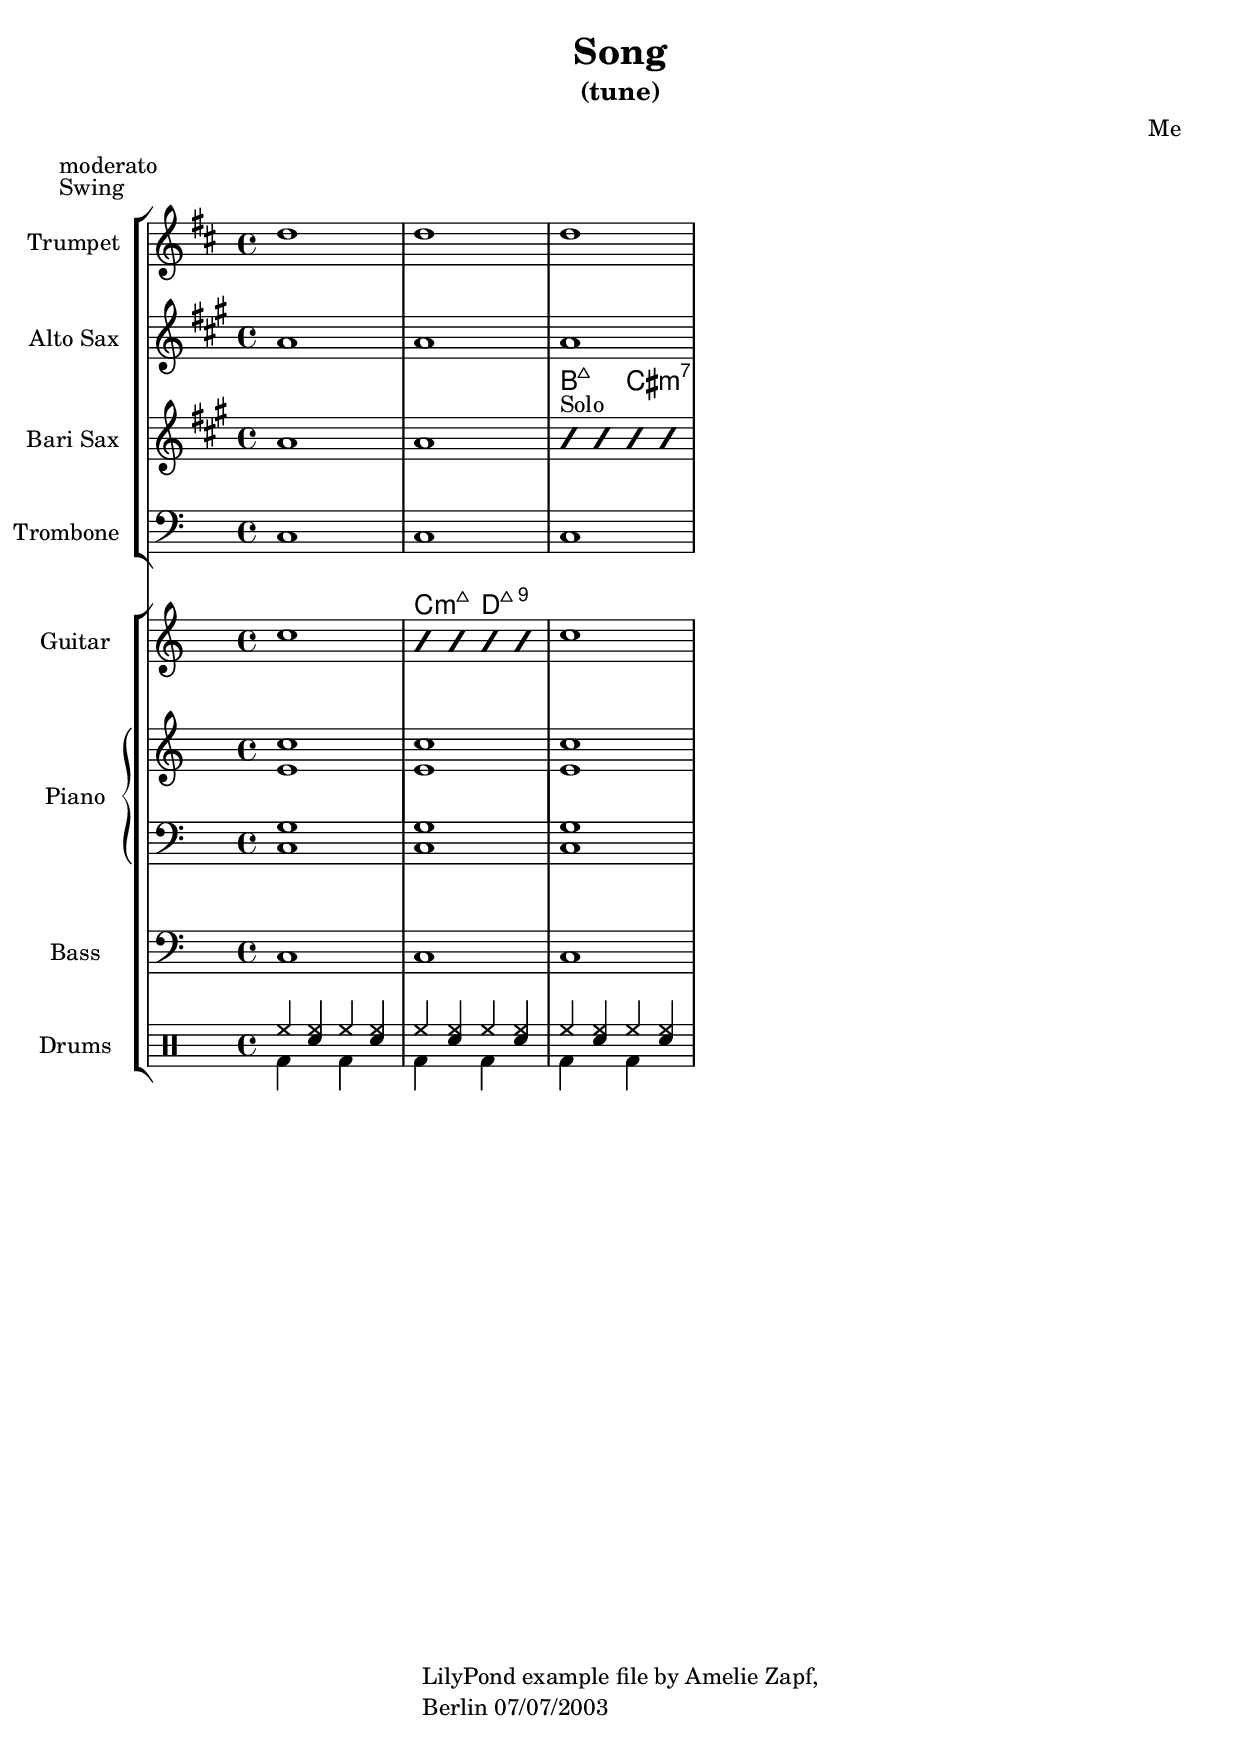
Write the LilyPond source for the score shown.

%% Do not edit this file; it is auto-generated from LSR http://lsr.dsi.unimi.it
%% This file is in the public domain.
\version "2.11.52"

\header {
  lsrtags = "keyboards, percussion, fretted-strings, template"

  texidoc = "
This is quite an advanced template, for a jazz ensemble. Note that all
instruments are notated in @code{\\key c \\major}. This refers to the
key in concert pitch; the key will be automatically transposed if the
music is within a @code{\\transpose} section.

"
  doctitle = "Jazz combo template"
} % begin verbatim
\header {
  title = "Song"
  subtitle = "(tune)"
  composer = "Me"
  meter = "moderato"
  piece = "Swing"
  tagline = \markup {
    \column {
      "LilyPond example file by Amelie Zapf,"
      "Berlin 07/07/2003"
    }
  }
}

%#(set-global-staff-size 16)
\include "english.ly"

%%%%%%%%%%%% Some macros %%%%%%%%%%%%%%%%%%%

sl = {
  \override NoteHead #'style = #'slash
  \override Stem #'transparent = ##t
}
nsl = {
  \revert NoteHead #'style
  \revert Stem #'transparent
}
crOn = \override NoteHead #'style = #'cross
crOff = \revert NoteHead #'style

%% insert chord name style stuff here.

jazzChords = { }

%%%%%%%%%%%% Keys'n'thangs %%%%%%%%%%%%%%%%%

global = { \time 4/4 }

Key = { \key c \major }

% ############ Horns ############

% ------ Trumpet ------
trpt = \transpose c d \relative c'' {
  \Key
  c1 | c | c |
}
trpHarmony = \transpose c' d {
  \jazzChords
}
trumpet = {
  \global
  \set Staff.instrumentName = #"Trumpet"
  \clef treble
  <<
    \trpt
  >>
}

% ------ Alto Saxophone ------
alto = \transpose c a \relative c' {
  \Key
  c1 | c | c |
}
altoHarmony = \transpose c' a {
  \jazzChords
}
altoSax = {
  \global
  \set Staff.instrumentName = #"Alto Sax"
  \clef treble
  <<
    \alto
  >>
}

% ------ Baritone Saxophone ------
bari = \transpose c a' \relative c {
  \Key
  c1
  c1
  \sl
  d4^"Solo" d d d
  \nsl
}
bariHarmony = \transpose c' a \chordmode {
  \jazzChords s1 s d2:maj e:m7
}
bariSax = {
  \global
  \set Staff.instrumentName = #"Bari Sax"
  \clef treble
  <<
    \bari
  >>
}

% ------ Trombone ------
tbone = \relative c {
  \Key
  c1 | c | c
}
tboneHarmony = \chordmode {
  \jazzChords
}
trombone = {
  \global
  \set Staff.instrumentName = #"Trombone"
  \clef bass
  <<
    \tbone
  >>
}

% ############ Rhythm Section #############

% ------ Guitar ------
gtr = \relative c'' {
  \Key
  c1
  \sl
  b4 b b b
  \nsl
  c1
}
gtrHarmony = \chordmode {
  \jazzChords
  s1 c2:min7+ d2:maj9
}
guitar = {
  \global
  \set Staff.instrumentName = #"Guitar"
  \clef treble
  <<
    \gtr
  >>
}

%% ------ Piano ------
rhUpper = \relative c'' {
  \voiceOne
  \Key
  c1 | c | c
}
rhLower = \relative c' {
  \voiceTwo
  \Key
  e1 | e | e
}

lhUpper = \relative c' {
  \voiceOne
  \Key
  g1 | g | g
}
lhLower = \relative c {
  \voiceTwo
  \Key
  c1 | c | c
}

PianoRH = {
  \clef treble
  \global
  \set Staff.midiInstrument = #"acoustic grand"
  <<
    \new Voice = "one" \rhUpper
    \new Voice = "two" \rhLower
  >>
}
PianoLH = {
  \clef bass
  \global
  \set Staff.midiInstrument = "acoustic grand"
  <<
    \new Voice = "one" \lhUpper
    \new Voice = "two" \lhLower
  >>
}

piano = {
  <<
    \set PianoStaff.instrumentName = #"Piano"
    \new Staff = "upper" \PianoRH
    \new Staff = "lower" \PianoLH
  >>
}

% ------ Bass Guitar ------
Bass = \relative c {
  \Key
  c1 | c | c
}
bass = {
  \global
  \set Staff.instrumentName = #"Bass"
  \clef bass
  <<
    \Bass
  >>
}

% ------ Drums ------
up = \drummode {
  \voiceOne
  hh4 <hh sn> hh <hh sn>
  hh4 <hh sn> hh <hh sn>
  hh4 <hh sn> hh <hh sn>
}
down = \drummode {
  \voiceTwo
  bd4 s bd s
  bd4 s bd s
  bd4 s bd s
}

drumContents = {
  \global
  <<
    \set DrumStaff.instrumentName = #"Drums"
    \new DrumVoice \up
    \new DrumVoice \down
  >>
}

%%%%%%%%% It All Goes Together Here %%%%%%%%%%%%%%%%%%%%%%

\score {
  <<
    \new StaffGroup = "horns" <<
      \new Staff = "trumpet" \trumpet
      \new Staff = "altosax" \altoSax
      \new ChordNames = "barichords" \bariHarmony
      \new Staff = "barisax" \bariSax
      \new Staff = "trombone" \trombone
    >>
    
    \new StaffGroup = "rhythm" <<
      \new ChordNames = "chords" \gtrHarmony
      \new Staff = "guitar" \guitar
      \new PianoStaff = "piano" \piano
      \new Staff = "bass" \bass
      \new DrumStaff \drumContents
    >>
  >>
  
  \layout {
    \context { \RemoveEmptyStaffContext }
    \context {
      \Score
      \override BarNumber #'padding = #3
      \override RehearsalMark #'padding = #2
      skipBars = ##t
    }
  }
  
  \midi { }
}
